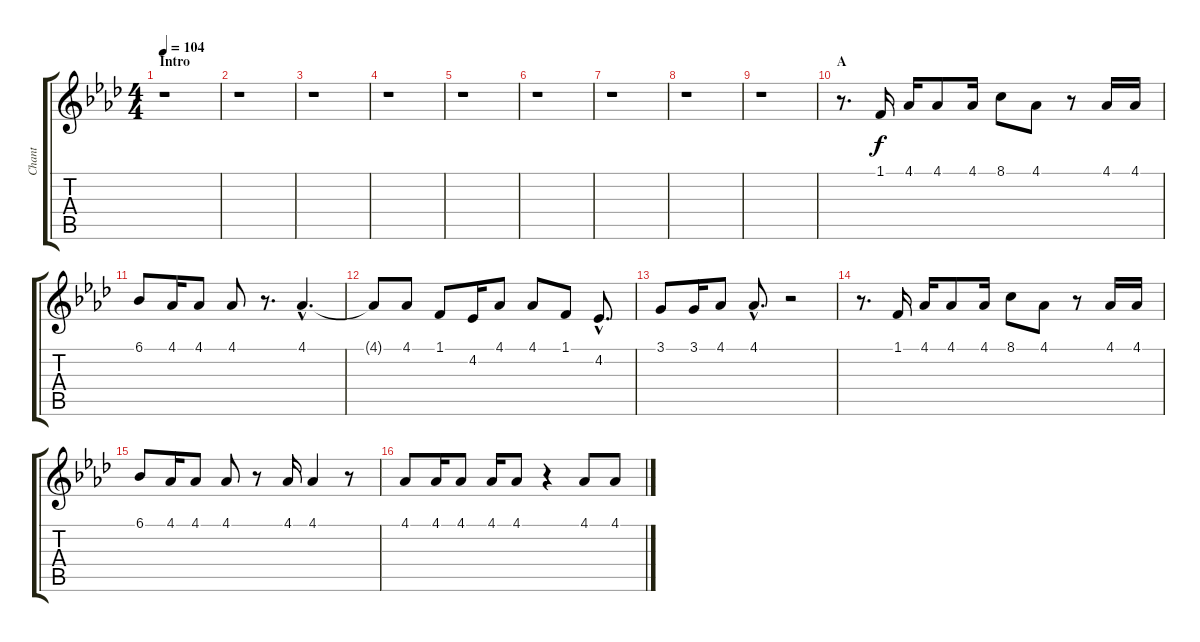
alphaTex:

\track ("Chant" "Chant") {instrument clarinet}
\staff {score tabs}
\tuning (E4 B3 G3 D3 A2 E2) {hide}
\ts (4 4)
\section ("" "Intro")
\tempo 104
\clef g2
\ks ab
r.1{dy f instrument clarinet} |
r.1 |
r.1 |
r.1 |
r.1 |
r.1 |
r.1 |
r.1 |
r.1 |
\section ("" "A")
r.8{d} 1.1.16 4.1.16 4.1.8 4.1.16 8.1.8 4.1.8 r.8 4.1.16 4.1.16 |
6.1.8 4.1.16 4.1.8 4.1.8 r.8{d} 4.1{hac}.4{d} |
4.1{t}.8 4.1.8 1.1.8 4.2.16 4.1.8 4.1.8 1.1.8 4.2{hac}.8{d} |
3.1.8 3.1.16 4.1.8 4.1{hac}.8{d} r.2 |
r.8{d} 1.1.16 4.1.16 4.1.8 4.1.16 8.1.8 4.1.8 r.8 4.1.16 4.1.16 |
6.1.8 4.1.16 4.1.8 4.1.8 r.8 4.1.16 4.1.4 r.8 |
4.1.8 4.1.16 4.1.8 4.1.16 4.1.8 r.4 4.1.8 4.1.8
